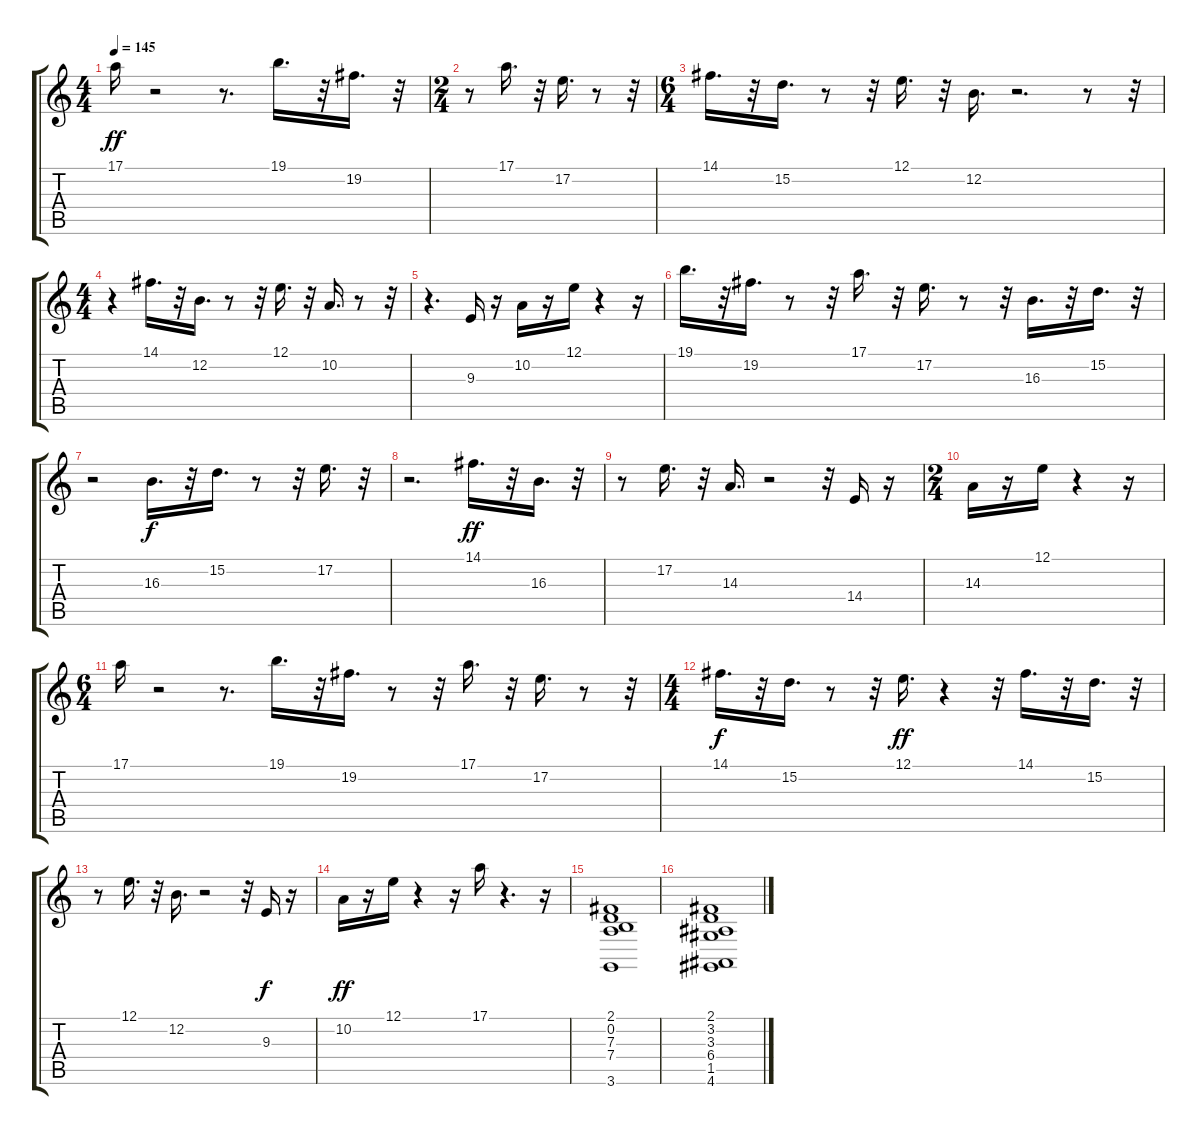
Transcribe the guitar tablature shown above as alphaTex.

\track "" {instrument brightacousticpiano}
\staff {score tabs}
\tuning (E4 B3 G3 D3 A2 E2) {hide}
\ts (4 4)
\tempo 145
\clef g2
\ks c
17.1.16{dy ff} r.2 r.8{d} 19.1.16{d} r.32 19.2.16{d} r.32 |
\ts (2 4)
r.8 17.1.16{d} r.32 17.2.16{d} r.8 r.32 |
\ts (6 4)
14.1.16{d} r.32 15.2.16{d} r.8 r.32 12.1.16{d} r.32 12.2.16{d} r.2{d} r.8 r.32 |
\ts (4 4)
r.4 14.1.16{d} r.32 12.2.16{d} r.8 r.32 12.1.16{d} r.32 10.2.16{d} r.8 r.32 |
r.4{d} 9.3.16 r.16 10.2.16 r.16 12.1.16 r.4 r.16 |
19.1.16{d} r.32 19.2.16{d} r.8 r.32 17.1.16{d} r.32 17.2.16{d} r.8 r.32 16.3.16{d} r.32 15.2.16{d} r.32 |
r.2 16.3.16{d dy f} r.32 15.2.16{d} r.8 r.32 17.2.16{d} r.32 |
r.2{d} 14.1.16{d dy ff} r.32 16.3.16{d} r.32 |
r.8 17.2.16{d} r.32 14.3.16{d} r.2 r.32 14.4.16 r.16 |
\ts (2 4)
14.3.16 r.16 12.1.16 r.4 r.16 |
\ts (6 4)
17.1.16 r.2 r.8{d} 19.1.16{d} r.32 19.2.16{d} r.8 r.32 17.1.16{d} r.32 17.2.16{d} r.8 r.32 |
\ts (4 4)
14.1.16{d dy f} r.32 15.2.16{d} r.8 r.32 12.1.16{d dy ff} r.4 r.32 14.1.16{d} r.32 15.2.16{d} r.32 |
r.8 12.1.16{d} r.32 12.2.16{d} r.2 r.32 9.3.16{dy f} r.16 |
10.2.16{dy ff} r.16 12.1.16 r.4 r.16 17.1.16 r.4{d} r.16 |
(2.1 0.2 7.3 7.4 3.6).1 |
(2.1 3.2 3.3 6.4 1.5 4.6).1
